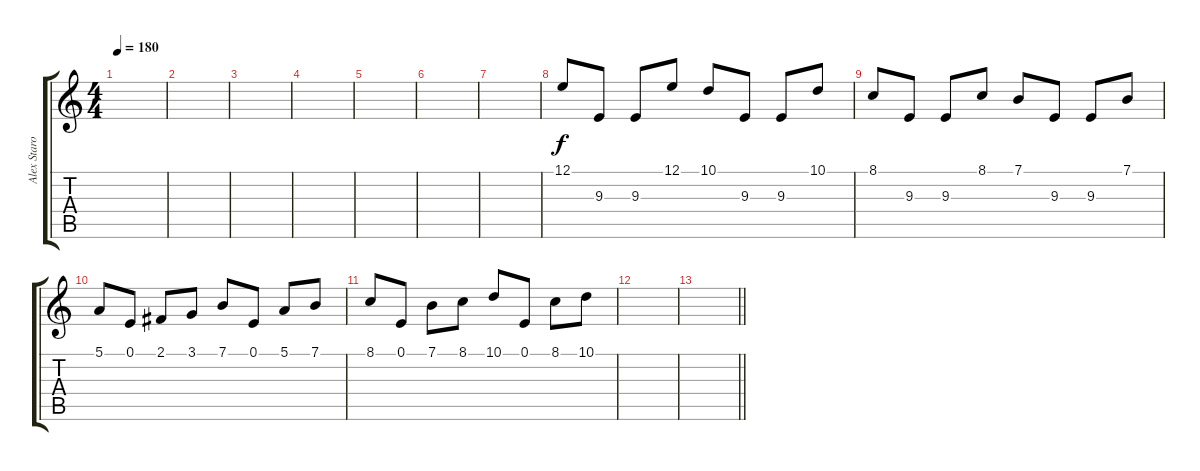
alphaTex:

\track ("Alex Staropoli" "Alex Staro") {instrument harpsichord}
\staff {score tabs}
\tuning (E4 B3 G3 D3 A2 E2) {hide}
\ts (4 4)
\tempo 180
\clef g2
\ks c
|
|
|
|
|
|
|
12.1.8 9.3.8 9.3.8 12.1.8 10.1.8 9.3.8 9.3.8 10.1.8 |
8.1.8 9.3.8 9.3.8 8.1.8 7.1.8 9.3.8 9.3.8 7.1.8 |
5.1.8 0.1.8 2.1.8 3.1.8 7.1.8 0.1.8 5.1.8 7.1.8 |
8.1.8 0.1.8 7.1.8 8.1.8 10.1.8 0.1.8 8.1.8 10.1.8 |
|
\barLineRight lightlight
